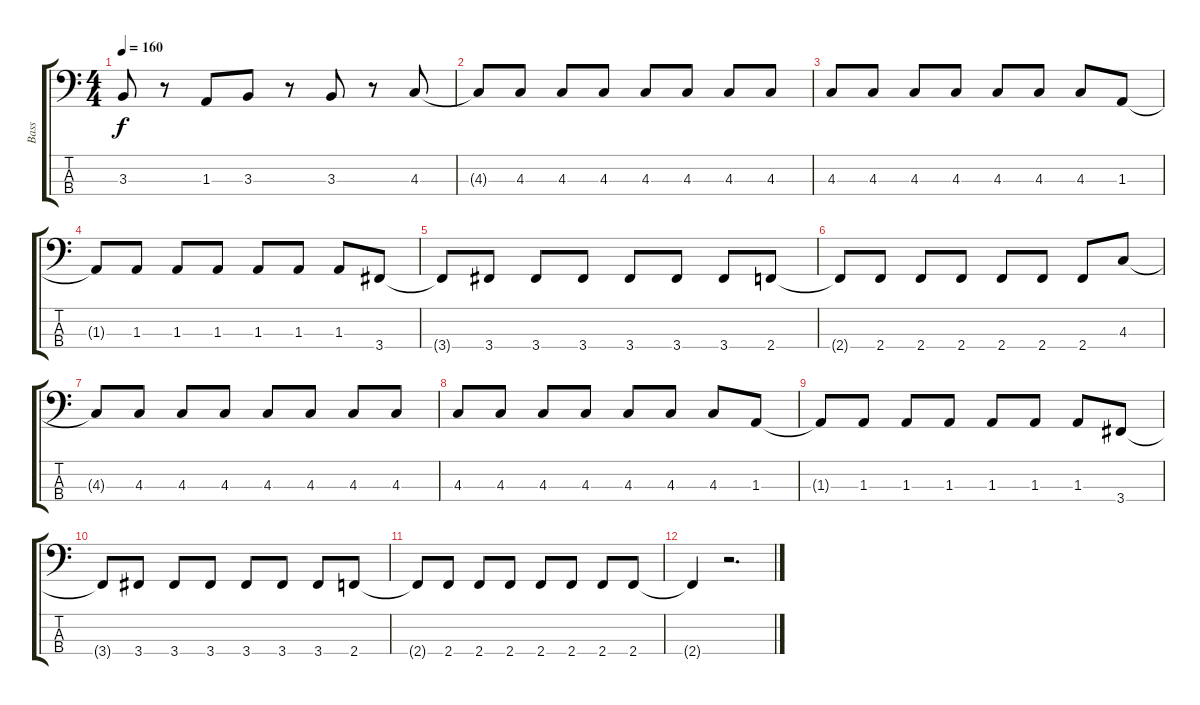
\track ("Bass" "Bass") {instrument electricbassfinger}
\staff {score tabs}
\tuning (Gb2 Db2 Ab1 Eb1) {hide}
\ts (4 4)
\tempo 160
\clef f4
\ks c
3.3.8{dy f} r.8 1.3.8 3.3.8 r.8 3.3.8 r.8 4.3.8 |
4.3{t}.8 4.3.8 4.3.8 4.3.8 4.3.8 4.3.8 4.3.8 4.3.8 |
4.3.8 4.3.8 4.3.8 4.3.8 4.3.8 4.3.8 4.3.8 1.3.8 |
1.3{t}.8 1.3.8 1.3.8 1.3.8 1.3.8 1.3.8 1.3.8 3.4.8 |
3.4{t}.8 3.4.8 3.4.8 3.4.8 3.4.8 3.4.8 3.4.8 2.4.8 |
2.4{t}.8 2.4.8 2.4.8 2.4.8 2.4.8 2.4.8 2.4.8 4.3.8 |
4.3{t}.8 4.3.8 4.3.8 4.3.8 4.3.8 4.3.8 4.3.8 4.3.8 |
4.3.8 4.3.8 4.3.8 4.3.8 4.3.8 4.3.8 4.3.8 1.3.8 |
1.3{t}.8 1.3.8 1.3.8 1.3.8 1.3.8 1.3.8 1.3.8 3.4.8 |
3.4{t}.8 3.4.8 3.4.8 3.4.8 3.4.8 3.4.8 3.4.8 2.4.8 |
2.4{t}.8 2.4.8 2.4.8 2.4.8 2.4.8 2.4.8 2.4.8 2.4.8 |
2.4{t}.4 r.2{d}
